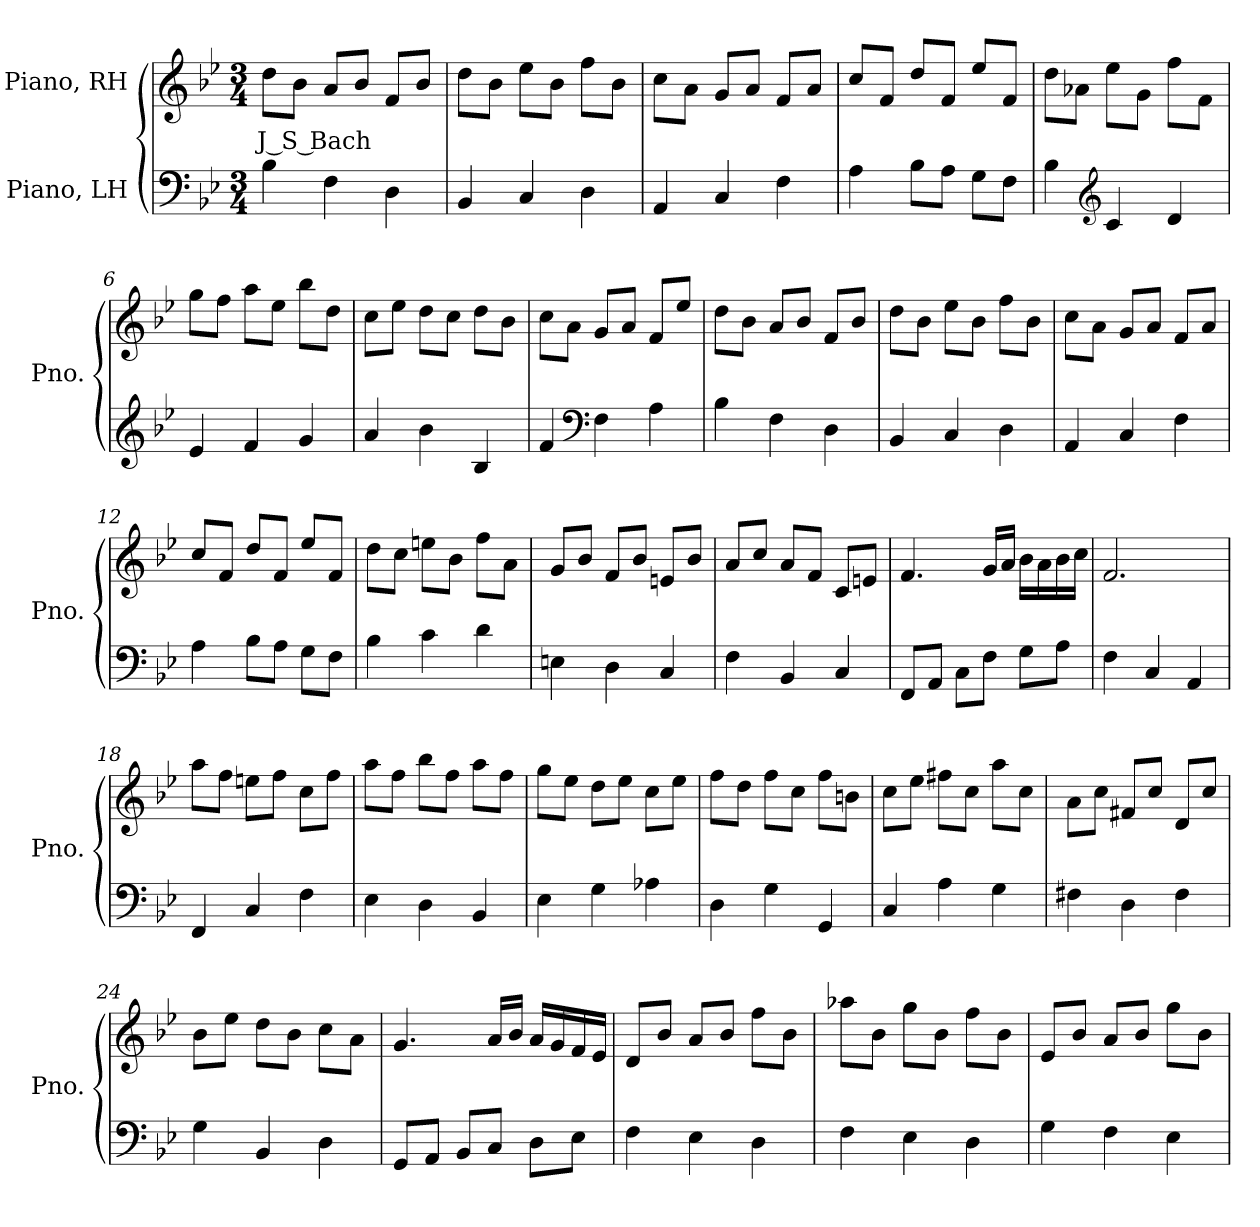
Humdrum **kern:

**kern	**kern	**text
*part2	*part1	*part1
*staff2	*staff1	*staff1
*I"Piano, LH	*I"Piano, RH	*
*I'Pno.	*I'Pno.	*
*clefF4	*clefG2	*
*k[b-e-]	*k[b-e-]	*
*M3/4	*M3/4	*
*MM108	*MM108	*
=1	=1	=1
!	!	!LO:LY:b
4B-\	8dd\L	J S Bach
.	8b-\J	.
4F\	8a/L	.
.	8b-/J	.
4D\	8f/L	.
.	8b-/J	.
=2	=2	=2
4BB-/	8dd\L	.
.	8b-\J	.
4C/	8ee-\L	.
.	8b-\J	.
4D\	8ff\L	.
.	8b-\J	.
=3	=3	=3
4AA/	8cc\L	.
.	8a\J	.
4C/	8g/L	.
.	8a/J	.
4F\	8f/L	.
.	8a/J	.
=4	=4	=4
4A\	8cc/L	.
.	8f/J	.
8B-\L	8dd/L	.
8A\J	8f/J	.
8G\L	8ee-/L	.
8F\J	8f/J	.
=5	=5	=5
4B-\	8dd\L	.
.	8a-X\J	.
*clefG2	*	*
4c/	8ee-\L	.
.	8g\J	.
4d/	8ff\L	.
.	8f\J	.
!!LO:LB:g=z
=6	=6	=6
4e-/	8gg\L	.
.	8ff\J	.
4f/	8aa\L	.
.	8ee-\J	.
4g/	8bb-\L	.
.	8dd\J	.
=7	=7	=7
4a/	8cc\L	.
.	8ee-\J	.
4b-\	8dd\L	.
.	8cc\J	.
4B-/	8dd\L	.
.	8b-\J	.
=8	=8	=8
4f/	8cc\L	.
.	8a\J	.
*clefF4	*	*
4F\	8g/L	.
.	8a/J	.
4A\	8f/L	.
.	8ee-/J	.
=9	=9	=9
4B-\	8dd\L	.
.	8b-\J	.
4F\	8a/L	.
.	8b-/J	.
4D\	8f/L	.
.	8b-/J	.
=10	=10	=10
4BB-/	8dd\L	.
.	8b-\J	.
4C/	8ee-\L	.
.	8b-\J	.
4D\	8ff\L	.
.	8b-\J	.
=11	=11	=11
4AA/	8cc\L	.
.	8a\J	.
4C/	8g/L	.
.	8a/J	.
4F\	8f/L	.
.	8a/J	.
!!LO:LB:g=z
=12	=12	=12
4A\	8cc/L	.
.	8f/J	.
8B-\L	8dd/L	.
8A\J	8f/J	.
8G\L	8ee-/L	.
8F\J	8f/J	.
=13	=13	=13
4B-\	8dd\L	.
.	8cc\J	.
4c\	8een\L	.
.	8b-\J	.
4d\	8ff\L	.
.	8a\J	.
=14	=14	=14
4En\	8g/L	.
.	8b-/J	.
4D\	8f/L	.
.	8b-/J	.
4C/	8en/L	.
.	8b-/J	.
=15	=15	=15
4F\	8a/L	.
.	8cc/J	.
4BB-/	8a/L	.
.	8f/J	.
4C/	8c/L	.
.	8en/J	.
=16	=16	=16
8FF/L	4.f/	.
8AA/J	.	.
8C\L	.	.
8F\J	16g/LL	.
.	16a/JJ	.
8G\L	16b-\LL	.
.	16a\	.
8A\J	16b-\	.
.	16cc\JJ	.
=17	=17	=17
4F\	2.f/	.
4C/	.	.
4AA/	.	.
!!LO:LB:g=z
=18	=18	=18
4FF/	8aa\L	.
.	8ff\J	.
4C/	8een\L	.
.	8ff\J	.
4F\	8cc\L	.
.	8ff\J	.
=19	=19	=19
4E-\	8aa\L	.
.	8ff\J	.
4D\	8bb-\L	.
.	8ff\J	.
4BB-/	8aa\L	.
.	8ff\J	.
=20	=20	=20
4E-\	8gg\L	.
.	8ee-\J	.
4G\	8dd\L	.
.	8ee-\J	.
4A-X\	8cc\L	.
.	8ee-\J	.
=21	=21	=21
4D\	8ff\L	.
.	8dd\J	.
4G\	8ff\L	.
.	8cc\J	.
4GG/	8ff\L	.
.	8bn\J	.
=22	=22	=22
4C/	8cc\L	.
.	8ee-\J	.
4A\	8ff#X\L	.
.	8cc\J	.
4G\	8aa\L	.
.	8cc\J	.
=23	=23	=23
4F#X\	8a\L	.
.	8cc\J	.
4D\	8f#X/L	.
.	8cc/J	.
4F#\	8d/L	.
.	8cc/J	.
!!LO:LB:g=z
=24	=24	=24
4G\	8b-\L	.
.	8ee-\J	.
4BB-/	8dd\L	.
.	8b-\J	.
4D\	8cc\L	.
.	8a\J	.
=25	=25	=25
8GG/L	4.g/	.
8AA/J	.	.
8BB-/L	.	.
8C/J	16a/LL	.
.	16b-/JJ	.
8D\L	16a/LL	.
.	16g/	.
8E-\J	16f/	.
.	16e-/JJ	.
=26	=26	=26
4F\	8d/L	.
.	8b-/J	.
4E-\	8a/L	.
.	8b-/J	.
4D\	8ff\L	.
.	8b-\J	.
=27	=27	=27
4F\	8aa-X\L	.
.	8b-\J	.
4E-\	8gg\L	.
.	8b-\J	.
4D\	8ff\L	.
.	8b-\J	.
=28	=28	=28
4G\	8e-/L	.
.	8b-/J	.
4F\	8a/L	.
.	8b-/J	.
4E-\	8gg\L	.
.	8b-\J	.
=	=	=
*-	*-	*-
